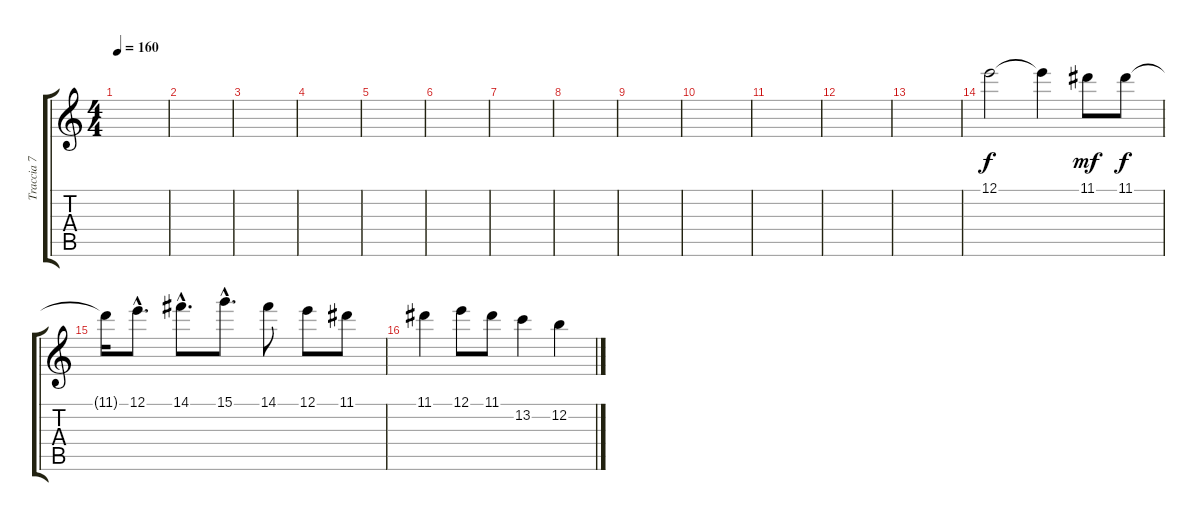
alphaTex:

\track ("Traccia 7" "Traccia 7") {instrument acousticguitarnylon}
\staff {score tabs}
\tuning (E4 B3 G3 D3 A2 E2) {hide}
\ts (4 4)
\tempo 160
\clef g2
\ks c
|
|
|
|
|
|
|
|
|
|
|
|
|
12.1.2 12.1{t}.4 11.1.8{dy mf} 11.1.8{dy f} |
11.1{t}.16 12.1{hac}.8{d} 14.1{hac}.8{d} 15.1{hac}.8{d} 14.1.8 12.1.8 11.1.8 |
11.1.4 12.1.8 11.1.8 13.2.4 12.2.4
